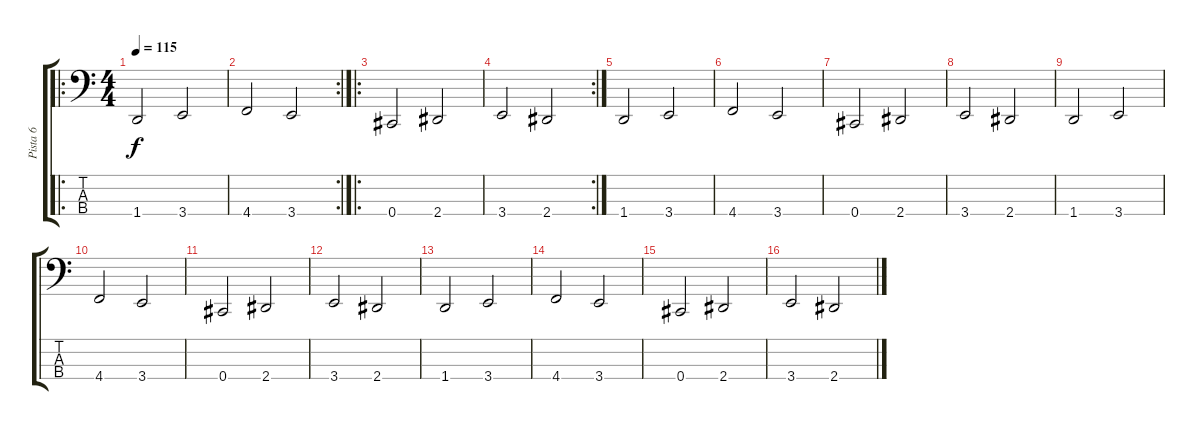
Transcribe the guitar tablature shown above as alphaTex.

\track ("Pista 6" "Pista 6") {instrument electricbassfinger}
\staff {score tabs}
\tuning (E2 B1 Gb1 Db1) {hide}
\ro
\ts (4 4)
\tempo 115
\clef f4
\ks c
1.4.2{dy f instrument electricbassfinger} 3.4.2 |
\rc 2
4.4.2 3.4.2 |
\ro
0.4.2 2.4.2 |
\rc 2
3.4.2 2.4.2 |
1.4.2 3.4.2 |
4.4.2 3.4.2 |
0.4.2 2.4.2 |
3.4.2 2.4.2 |
1.4.2 3.4.2 |
4.4.2 3.4.2 |
0.4.2 2.4.2 |
3.4.2 2.4.2 |
1.4.2 3.4.2 |
4.4.2 3.4.2 |
0.4.2 2.4.2 |
3.4.2 2.4.2
